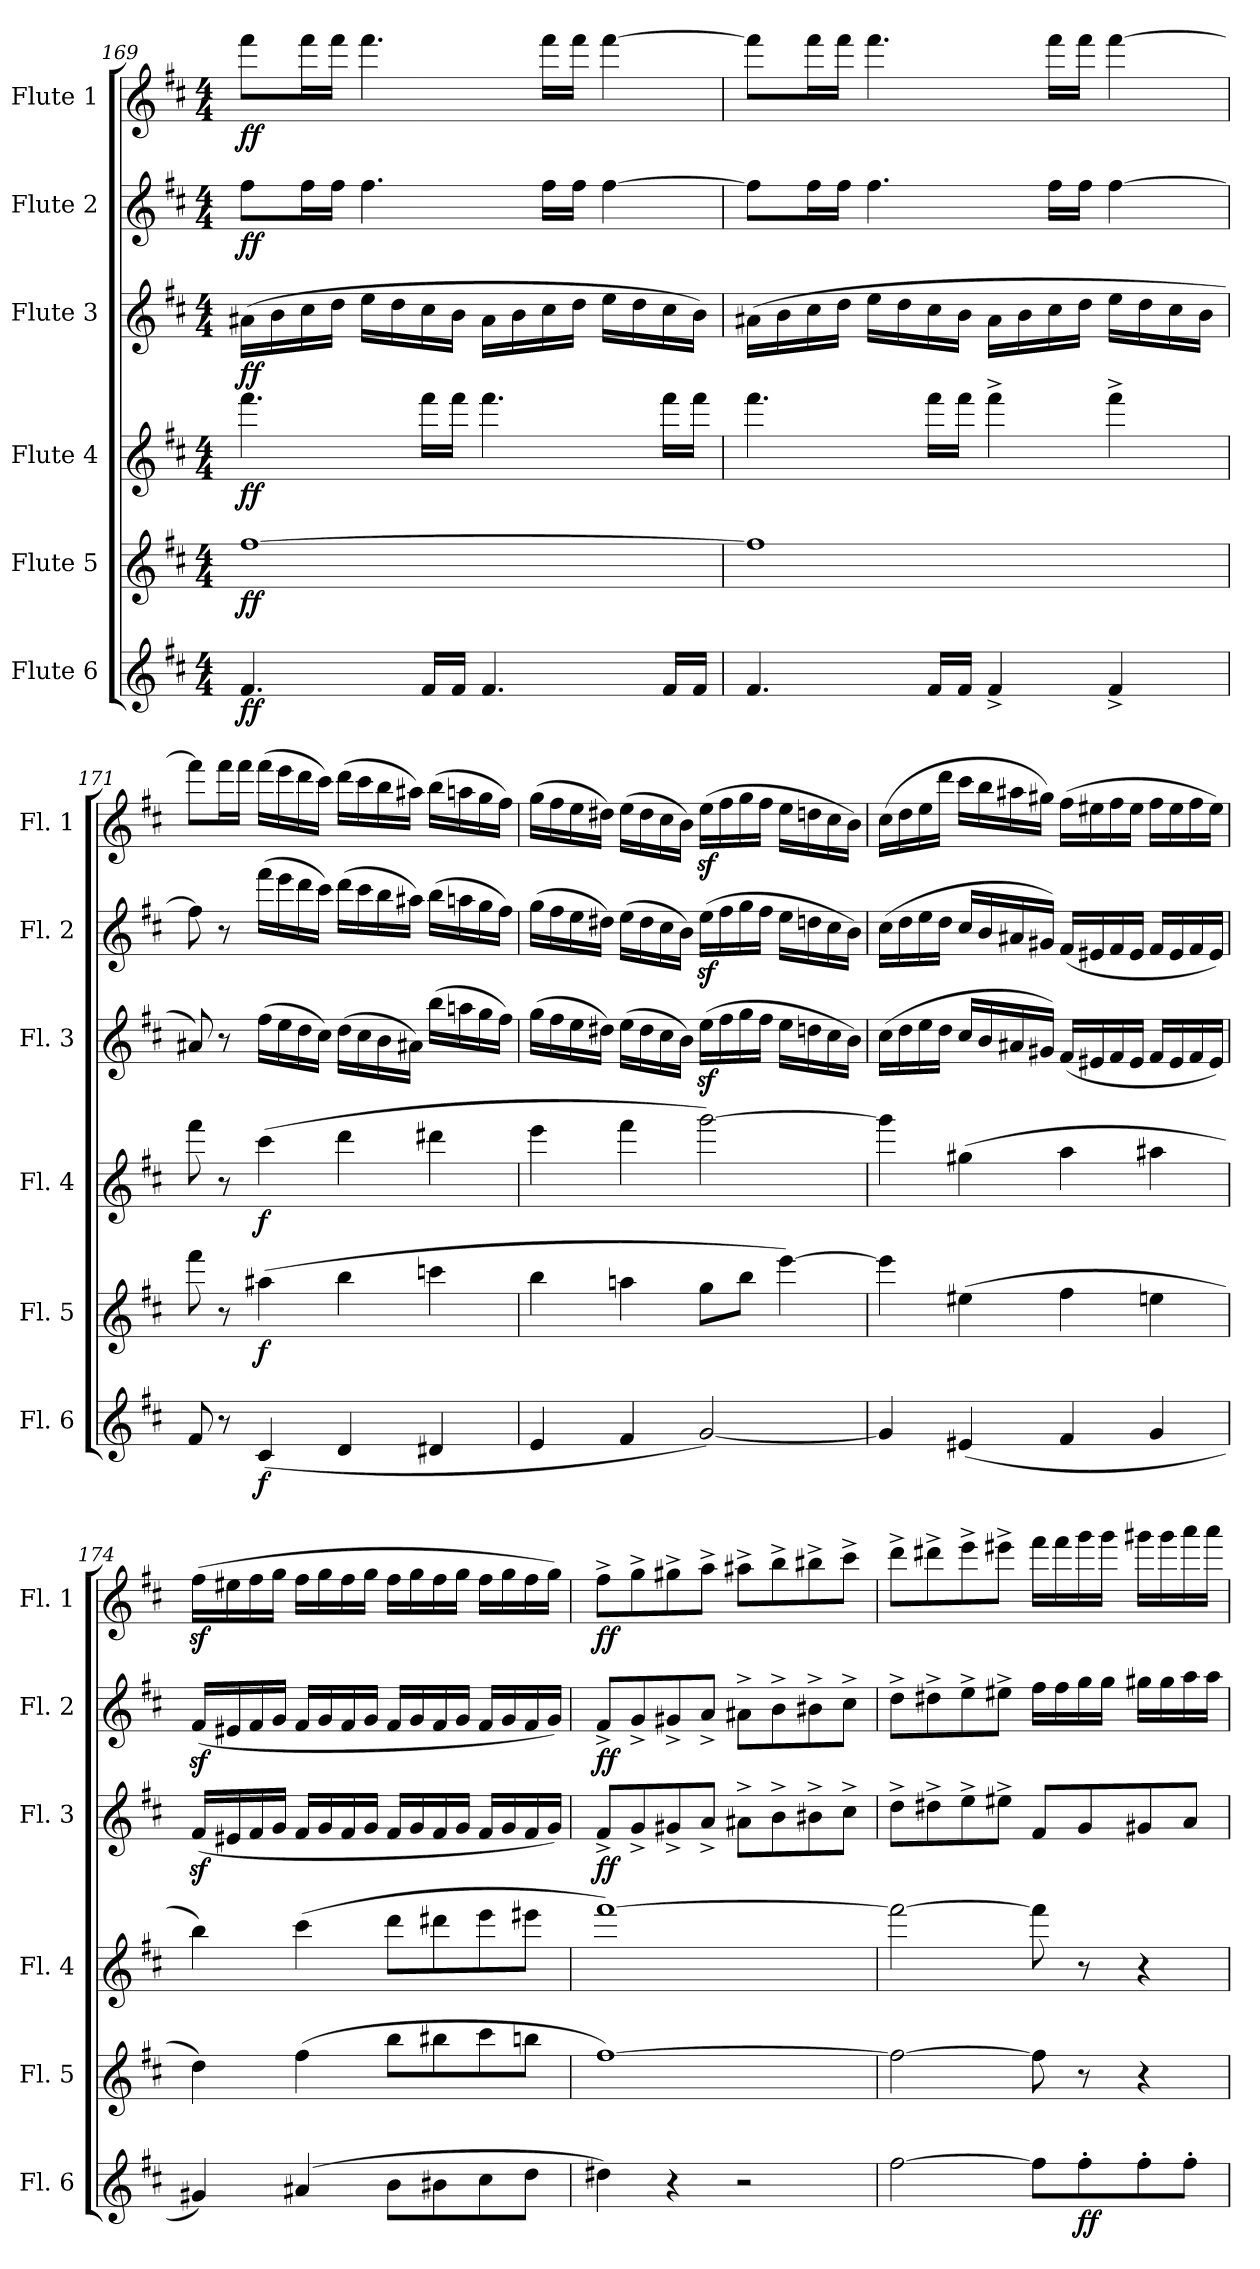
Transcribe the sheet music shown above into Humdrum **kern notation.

**kern	**dynam	**kern	**dynam	**kern	**dynam	**kern	**dynam	**kern	**dynam	**kern	**dynam
*part6	*part6	*part5	*part5	*part4	*part4	*part3	*part3	*part2	*part2	*part1	*part1
*staff6	*staff6	*staff5	*staff5	*staff4	*staff4	*staff3	*staff3	*staff2	*staff2	*staff1	*staff1
*I"Flute 6	*	*I"Flute 5	*	*I"Flute 4	*	*I"Flute 3	*	*I"Flute 2	*	*I"Flute 1	*
*I'Fl. 6	*	*I'Fl. 5	*	*I'Fl. 4	*	*I'Fl. 3	*	*I'Fl. 2	*	*I'Fl. 1	*
*clefG2	*	*clefG2	*	*clefG2	*	*clefG2	*	*clefG2	*	*clefG2	*
*k[f#c#]	*	*k[f#c#]	*	*k[f#c#]	*	*k[f#c#]	*	*k[f#c#]	*	*k[f#c#]	*
*M4/4	*	*M4/4	*	*M4/4	*	*M4/4	*	*M4/4	*	*M4/4	*
=169	=169	=169	=169	=169	=169	=169	=169	=169	=169	=169	=169
!	!LO:DY:b	!	!LO:DY:b	!	!LO:DY:b	!	!LO:DY:b	!	!LO:DY:b	!	!LO:DY:b
4.f#/	ff	[1ff#	ff	4.fff#\	ff	(>16a#X\LL	ff	8ff#\L	ff	8fff#\L	ff
.	.	.	.	.	.	16b\	.	.	.	.	.
.	.	.	.	.	.	16cc#\	.	16ff#\L	.	16fff#\L	.
.	.	.	.	.	.	16dd\JJ	.	16ff#\JJ	.	16fff#\JJ	.
.	.	.	.	.	.	16ee\LL	.	4.ff#\	.	4.fff#\	.
.	.	.	.	.	.	16dd\	.	.	.	.	.
16f#/LL	.	.	.	16fff#\LL	.	16cc#\	.	.	.	.	.
16f#/JJ	.	.	.	16fff#\JJ	.	16b\JJ	.	.	.	.	.
4.f#/	.	.	.	4.fff#\	.	16a#\LL	.	.	.	.	.
.	.	.	.	.	.	16b\	.	.	.	.	.
.	.	.	.	.	.	16cc#\	.	16ff#\LL	.	16fff#\LL	.
.	.	.	.	.	.	16dd\JJ	.	16ff#\JJ	.	16fff#\JJ	.
.	.	.	.	.	.	16ee\LL	.	[4ff#\	.	[4fff#\	.
.	.	.	.	.	.	16dd\	.	.	.	.	.
16f#/LL	.	.	.	16fff#\LL	.	16cc#\	.	.	.	.	.
16f#/JJ	.	.	.	16fff#\JJ	.	16b\JJ)	.	.	.	.	.
!!LO:PB:g=z
=170	=170	=170	=170	=170	=170	=170	=170	=170	=170	=170	=170
4.f#/	.	1ff#]	.	4.fff#\	.	(>16a#X\LL	.	8ff#\L]	.	8fff#\L]	.
.	.	.	.	.	.	16b\	.	.	.	.	.
.	.	.	.	.	.	16cc#\	.	16ff#\L	.	16fff#\L	.
.	.	.	.	.	.	16dd\JJ	.	16ff#\JJ	.	16fff#\JJ	.
.	.	.	.	.	.	16ee\LL	.	4.ff#\	.	4.fff#\	.
.	.	.	.	.	.	16dd\	.	.	.	.	.
16f#/LL	.	.	.	16fff#\LL	.	16cc#\	.	.	.	.	.
16f#/JJ	.	.	.	16fff#\JJ	.	16b\JJ	.	.	.	.	.
4f#^/	.	.	.	4fff#^\	.	16a#\LL	.	.	.	.	.
.	.	.	.	.	.	16b\	.	.	.	.	.
.	.	.	.	.	.	16cc#\	.	16ff#\LL	.	16fff#\LL	.
.	.	.	.	.	.	16dd\JJ	.	16ff#\JJ	.	16fff#\JJ	.
4f#^/	.	.	.	4fff#^\	.	16ee\LL	.	[4ff#\	.	[4fff#\	.
.	.	.	.	.	.	16dd\	.	.	.	.	.
.	.	.	.	.	.	16cc#\	.	.	.	.	.
.	.	.	.	.	.	16b\JJ	.	.	.	.	.
=171	=171	=171	=171	=171	=171	=171	=171	=171	=171	=171	=171
8f#/	.	8fff#\	.	8fff#\	.	8a#X/)	.	8ff#\]	.	8fff#\L]	.
8r	.	8r	.	8r	.	8r	.	8r	.	16fff#\L	.
.	.	.	.	.	.	.	.	.	.	16fff#\JJ	.
!	!LO:DY:b	!	!LO:DY:b	!	!LO:DY:b	!	!	!	!	!	!
(>4c#/	f	(>4aa#X\	f	(>4ccc#\	f	(>16ff#\LL	.	(>16fff#\LL	.	(>16fff#\LL	.
.	.	.	.	.	.	16ee\	.	16eee\	.	16eee\	.
.	.	.	.	.	.	16dd\	.	16ddd\	.	16ddd\	.
.	.	.	.	.	.	16cc#\JJ)	.	16ccc#\JJ)	.	16ccc#\JJ)	.
4d/	.	4bb\	.	4ddd\	.	(>16dd\LL	.	(>16ddd\LL	.	(>16ddd\LL	.
.	.	.	.	.	.	16cc#\	.	16ccc#\	.	16ccc#\	.
.	.	.	.	.	.	16b\	.	16bb\	.	16bb\	.
.	.	.	.	.	.	16a#X\JJ)	.	16aa#X\JJ)	.	16aa#X\JJ)	.
4d#X/	.	4cccn\	.	4ddd#X\	.	(>16bb\LL	.	(>16bb\LL	.	(>16bb\LL	.
.	.	.	.	.	.	16aan\	.	16aan\	.	16aan\	.
.	.	.	.	.	.	16gg\	.	16gg\	.	16gg\	.
.	.	.	.	.	.	16ff#\JJ)	.	16ff#\JJ)	.	16ff#\JJ)	.
!!LO:LB:g=z
=172	=172	=172	=172	=172	=172	=172	=172	=172	=172	=172	=172
4e/	.	4bb\	.	4eee\	.	(>16gg\LL	.	(>16gg\LL	.	(>16gg\LL	.
.	.	.	.	.	.	16ff#\	.	16ff#\	.	16ff#\	.
.	.	.	.	.	.	16ee\	.	16ee\	.	16ee\	.
.	.	.	.	.	.	16dd#X\JJ)	.	16dd#X\JJ)	.	16dd#X\JJ)	.
4f#/	.	4aan\	.	4fff#\	.	(>16ee\LL	.	(>16ee\LL	.	(>16ee\LL	.
.	.	.	.	.	.	16dd#\	.	16dd#\	.	16dd#\	.
.	.	.	.	.	.	16cc#\	.	16cc#\	.	16cc#\	.
.	.	.	.	.	.	16b\JJ)	.	16b\JJ)	.	16b\JJ)	.
[2g/)	.	8gg\L	.	[2ggg\)	.	(>16eez<\LL	.	(>16eez<\LL	.	(>16eez<\LL	.
.	.	.	.	.	.	16ff#\	.	16ff#\	.	16ff#\	.
.	.	8bb\J	.	.	.	16gg\	.	16gg\	.	16gg\	.
.	.	.	.	.	.	16ff#\JJ	.	16ff#\JJ	.	16ff#\JJ	.
.	.	[4eee\)	.	.	.	16ee\LL	.	16ee\LL	.	16ee\LL	.
.	.	.	.	.	.	16ddn\	.	16ddn\	.	16ddn\	.
.	.	.	.	.	.	16cc#\	.	16cc#\	.	16cc#\	.
.	.	.	.	.	.	16b\JJ)	.	16b\JJ)	.	16b\JJ)	.
=173	=173	=173	=173	=173	=173	=173	=173	=173	=173	=173	=173
4g/]	.	4eee\]	.	4ggg\]	.	(>16cc#\LL	.	(>16cc#\LL	.	(>16cc#\LL	.
.	.	.	.	.	.	16dd\	.	16dd\	.	16dd\	.
.	.	.	.	.	.	16ee\	.	16ee\	.	16ee\	.
.	.	.	.	.	.	16dd\JJ	.	16dd\JJ	.	16ddd\JJ	.
(<4e#X/	.	(>4ee#X\	.	(>4gg#X\	.	16cc#/LL	.	16cc#/LL	.	16ccc#\LL	.
.	.	.	.	.	.	16b/	.	16b/	.	16bb\	.
.	.	.	.	.	.	16a#X/	.	16a#X/	.	16aa#X\	.
.	.	.	.	.	.	16g#X/JJ)	.	16g#X/JJ)	.	16gg#X\JJ)	.
4f#/	.	4ff#\	.	4aa\	.	(<16f#/LL	.	(<16f#/LL	.	(>16ff#\LL	.
.	.	.	.	.	.	16e#X/	.	16e#X/	.	16ee#X\	.
.	.	.	.	.	.	16f#/	.	16f#/	.	16ff#\	.
.	.	.	.	.	.	16e#/JJ	.	16e#/JJ	.	16ee#\JJ	.
4g/	.	4een\	.	4aa#X\	.	16f#/LL	.	16f#/LL	.	16ff#\LL	.
.	.	.	.	.	.	16e#/	.	16e#/	.	16ee#\	.
.	.	.	.	.	.	16f#/	.	16f#/	.	16ff#\	.
.	.	.	.	.	.	16e#/JJ)	.	16e#/JJ)	.	16ee#\JJ)	.
=174	=174	=174	=174	=174	=174	=174	=174	=174	=174	=174	=174
4g#X/)	.	4dd\)	.	4bb\)	.	(<16f#z</LL	.	(<16f#z</LL	.	(>16ff#z<\LL	.
.	.	.	.	.	.	16e#X/	.	16e#X/	.	16ee#X\	.
.	.	.	.	.	.	16f#/	.	16f#/	.	16ff#\	.
.	.	.	.	.	.	16g/JJ	.	16g/JJ	.	16gg\JJ	.
(>4a#X/	.	(>4ff#\	.	(>4ccc#\	.	16f#/LL	.	16f#/LL	.	16ff#\LL	.
.	.	.	.	.	.	16g/	.	16g/	.	16gg\	.
.	.	.	.	.	.	16f#/	.	16f#/	.	16ff#\	.
.	.	.	.	.	.	16g/JJ	.	16g/JJ	.	16gg\JJ	.
8b\L	.	8bb\L	.	8ddd\L	.	16f#/LL	.	16f#/LL	.	16ff#\LL	.
.	.	.	.	.	.	16g/	.	16g/	.	16gg\	.
8b#X\	.	8bb#X\	.	8ddd#X\	.	16f#/	.	16f#/	.	16ff#\	.
.	.	.	.	.	.	16g/JJ	.	16g/JJ	.	16gg\JJ	.
8cc#\	.	8ccc#\	.	8eee\	.	16f#/LL	.	16f#/LL	.	16ff#\LL	.
.	.	.	.	.	.	16g/	.	16g/	.	16gg\	.
8dd\J	.	8bbn\J	.	8eee#X\J	.	16f#/	.	16f#/	.	16ff#\	.
.	.	.	.	.	.	16g/JJ)	.	16g/JJ)	.	16gg\JJ)	.
!!LO:PB:g=z
=175	=175	=175	=175	=175	=175	=175	=175	=175	=175	=175	=175
!	!	!	!	!	!	!	!LO:DY:b	!	!LO:DY:b	!	!LO:DY:b
4dd#X\)	.	[1ff#)	.	[1fff#)	.	8f#^/L	ff	8f#^/L	ff	8ff#^\L	ff
.	.	.	.	.	.	8g^/	.	8g^/	.	8gg^\	.
4r	.	.	.	.	.	8g#X^/	.	8g#X^/	.	8gg#X^\	.
.	.	.	.	.	.	8a^/J	.	8a^/J	.	8aa^\J	.
2r	.	.	.	.	.	8a#X^\L	.	8a#X^\L	.	8aa#X^\L	.
.	.	.	.	.	.	8b^\	.	8b^\	.	8bb^\	.
.	.	.	.	.	.	8b#X^\	.	8b#X^\	.	8bb#X^\	.
.	.	.	.	.	.	8cc#^\J	.	8cc#^\J	.	8ccc#^\J	.
=176	=176	=176	=176	=176	=176	=176	=176	=176	=176	=176	=176
[2ff#\	.	2ff#\_	.	2fff#\_	.	8dd^\L	.	8dd^\L	.	8ddd^\L	.
.	.	.	.	.	.	8dd#X^\	.	8dd#X^\	.	8ddd#X^\	.
.	.	.	.	.	.	8ee^\	.	8ee^\	.	8eee^\	.
.	.	.	.	.	.	8ee#X^\J	.	8ee#X^\J	.	8eee#X^\J	.
8ff#\L]	.	8ff#\]	.	8fff#\]	.	8f#/L	.	16ff#\LL	.	16fff#\LL	.
.	.	.	.	.	.	.	.	16ff#\	.	16fff#\	.
!	!LO:DY:b	!	!	!	!	!	!	!	!	!	!
8ff#'\	ff	8r	.	8r	.	8g/	.	16gg\	.	16ggg\	.
.	.	.	.	.	.	.	.	16gg\JJ	.	16ggg\JJ	.
8ff#'\	.	4r	.	4r	.	8g#X/	.	16gg#X\LL	.	16ggg#X\LL	.
.	.	.	.	.	.	.	.	16gg#\	.	16ggg#\	.
8ff#'\J	.	.	.	.	.	8a/J	.	16aa\	.	16aaa\	.
.	.	.	.	.	.	.	.	16aa\JJ	.	16aaa\JJ	.
=	=	=	=	=	=	=	=	=	=	=	=
*-	*-	*-	*-	*-	*-	*-	*-	*-	*-	*-	*-
